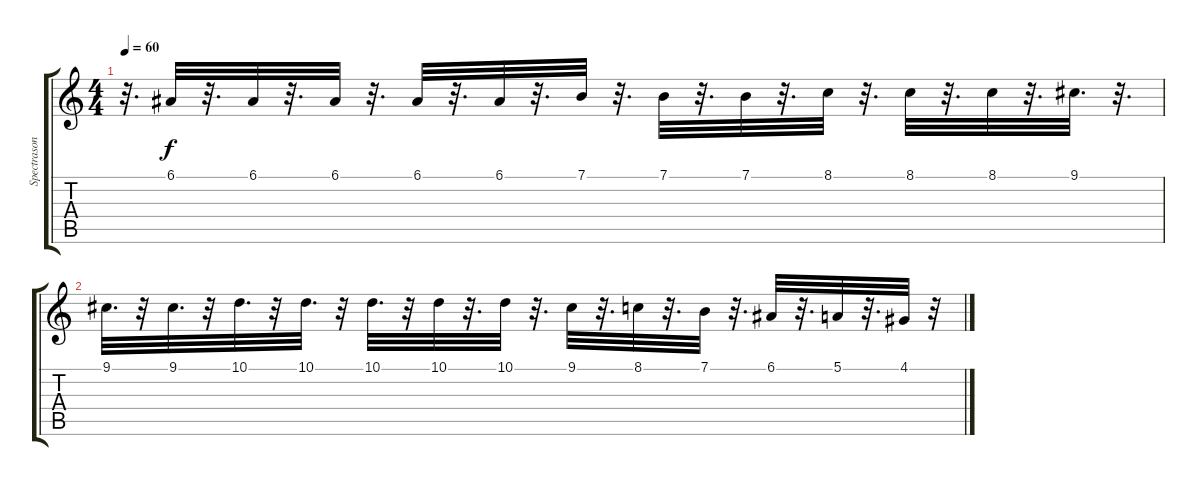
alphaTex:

\track ("Spectrasonics Omnisphere" "Spectrason") {instrument lead8bassandlead}
\staff {score tabs}
\tuning (E4 B3 G3 D3 A2 E2) {hide}
\ts (4 4)
\tempo 60
\clef g2
\ks c
r.32{d dy f} 6.1.32 r.32{d} 6.1.32 r.32{d} 6.1.32 r.32{d} 6.1.32 r.32{d} 6.1.32 r.32{d} 7.1.32 r.32{d} 7.1.32 r.32{d} 7.1.32 r.32{d} 8.1.32 r.32{d} 8.1.32 r.32{d} 8.1.32 r.32{d} 9.1.32{d} r.32{d} |
9.1.32{d} r.32 9.1.32{d} r.32 10.1.32{d} r.32 10.1.32{d} r.32 10.1.32{d} r.32 10.1.32 r.32{d} 10.1.32 r.32{d} 9.1.32 r.32{d} 8.1.32 r.32{d} 7.1.32 r.32{d} 6.1.32 r.32{d} 5.1.32 r.32{d} 4.1.32 r.32
